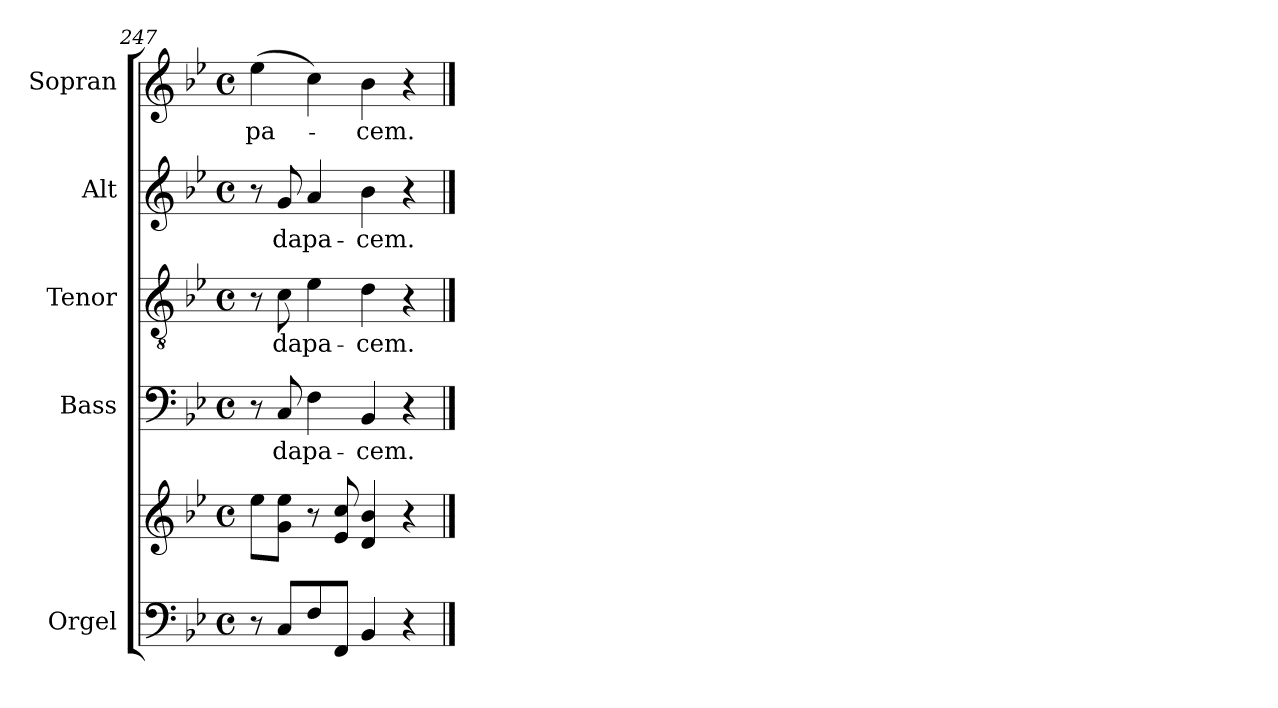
**kern	**kern	**kern	**text	**kern	**text	**kern	**text	**kern	**text
*part5	*part5	*part4	*part4	*part3	*part3	*part2	*part2	*part1	*part1
*staff6	*staff5	*staff4	*staff4	*staff3	*staff3	*staff2	*staff2	*staff1	*staff1
*I"Orgel	*	*I"Bass	*	*I"Tenor	*	*I"Alt	*	*I"Sopran	*
*I'Org.	*	*I'B.	*	*I'T.	*	*I'A.	*	*I'S.	*
*clefF4	*clefG2	*clefF4	*	*clefGv2	*	*clefG2	*	*clefG2	*
*k[b-e-]	*k[b-e-]	*k[b-e-]	*	*k[b-e-]	*	*k[b-e-]	*	*k[b-e-]	*
*B-:	*B-:	*B-:	*	*B-:	*	*B-:	*	*B-:	*
*M4/4	*M4/4	*M4/4	*	*M4/4	*	*M4/4	*	*M4/4	*
*met(c)	*met(c)	*met(c)	*	*met(c)	*	*met(c)	*	*met(c)	*
=247	=247	=247	=247	=247	=247	=247	=247	=247	=247
!	!	!	!	!	!	!	!	!	!LO:LY:b
8r	8ee-\L	8r	.	8r	.	8r	.	(>4ee-\	pa-
!	!	!	!LO:LY:b	!	!LO:LY:b	!	!LO:LY:b	!	!
8C/L	8g\ 8ee-\J	8C/	da	8c\	da	8g/	da	.	.
!	!	!	!LO:LY:b	!	!LO:LY:b	!	!LO:LY:b	!	!
8F/	8r	4F\	pa-	4e-\	pa-	4a/	pa-	4cc\)	.
8FF/J	8e-/ 8cc/	.	.	.	.	.	.	.	.
!	!	!	!LO:LY:b	!	!LO:LY:b	!	!LO:LY:b	!	!LO:LY:b
4BB-/	4d/ 4b-/	4BB-/	-cem.	4d\	-cem.	4b-\	-cem.	4b-\	-cem.
4r	4r	4r	.	4r	.	4r	.	4r	.
==	==	==	==	==	==	==	==	==	==
*-	*-	*-	*-	*-	*-	*-	*-	*-	*-
